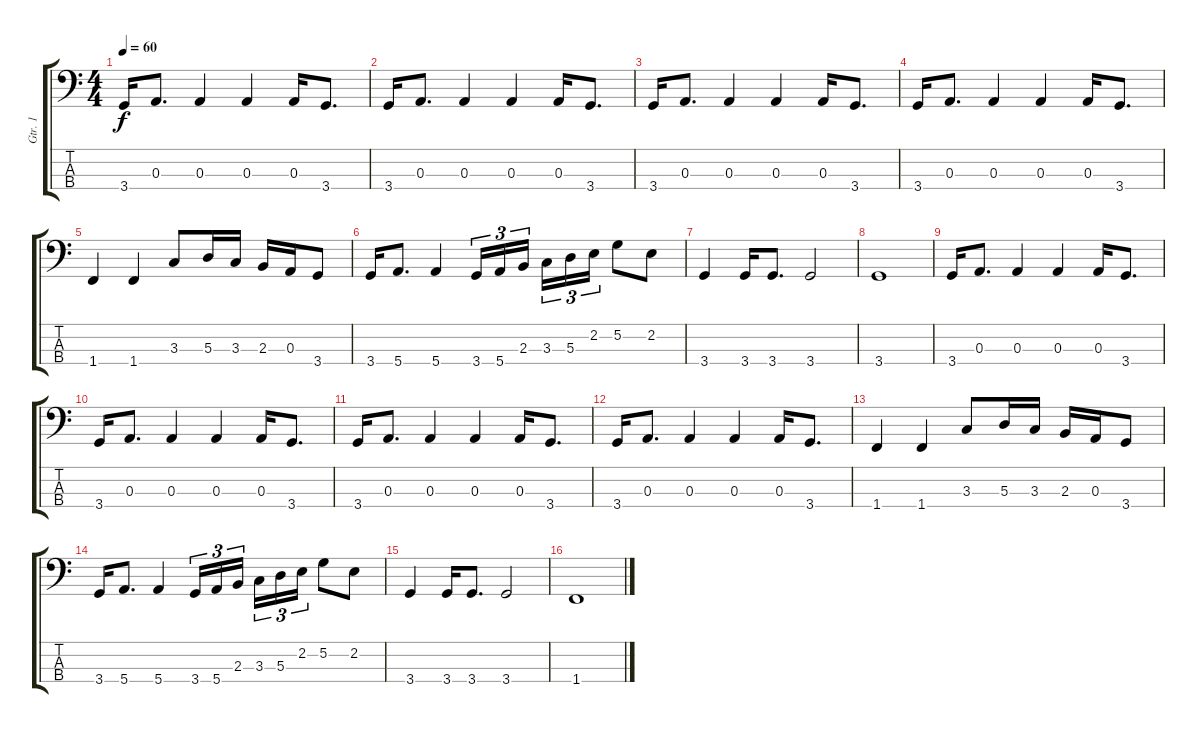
\track ("Gtr. 1" "Gtr. 1") {instrument electricbasspick}
\staff {score tabs}
\tuning (G2 D2 A1 E1) {hide}
\ts (4 4)
\tempo 60
\clef f4
\ks c
3.4.16{dy f} 0.3.8{d} 0.3.4 0.3.4 0.3.16 3.4.8{d} |
3.4.16 0.3.8{d} 0.3.4 0.3.4 0.3.16 3.4.8{d} |
3.4.16 0.3.8{d} 0.3.4 0.3.4 0.3.16 3.4.8{d} |
3.4.16 0.3.8{d} 0.3.4 0.3.4 0.3.16 3.4.8{d} |
1.4.4 1.4.4 3.3.8 5.3.16 3.3.16 2.3.16 0.3.16 3.4.8 |
3.4.16 5.4.8{d} 5.4.4 3.4.16{tu (3 2)} 5.4.16{tu (3 2)} 2.3.16{tu (3 2) beam splitsecondary} 3.3.16{tu (3 2)} 5.3.16{tu (3 2)} 2.2.16{tu (3 2)} 5.2.8 2.2.8 |
3.4.4 3.4.16 3.4.8{d} 3.4.2 |
3.4.1 |
3.4.16 0.3.8{d} 0.3.4 0.3.4 0.3.16 3.4.8{d} |
3.4.16 0.3.8{d} 0.3.4 0.3.4 0.3.16 3.4.8{d} |
3.4.16 0.3.8{d} 0.3.4 0.3.4 0.3.16 3.4.8{d} |
3.4.16 0.3.8{d} 0.3.4 0.3.4 0.3.16 3.4.8{d} |
1.4.4 1.4.4 3.3.8 5.3.16 3.3.16 2.3.16 0.3.16 3.4.8 |
3.4.16 5.4.8{d} 5.4.4 3.4.16{tu (3 2)} 5.4.16{tu (3 2)} 2.3.16{tu (3 2) beam splitsecondary} 3.3.16{tu (3 2)} 5.3.16{tu (3 2)} 2.2.16{tu (3 2)} 5.2.8 2.2.8 |
3.4.4 3.4.16 3.4.8{d} 3.4.2 |
1.4.1
